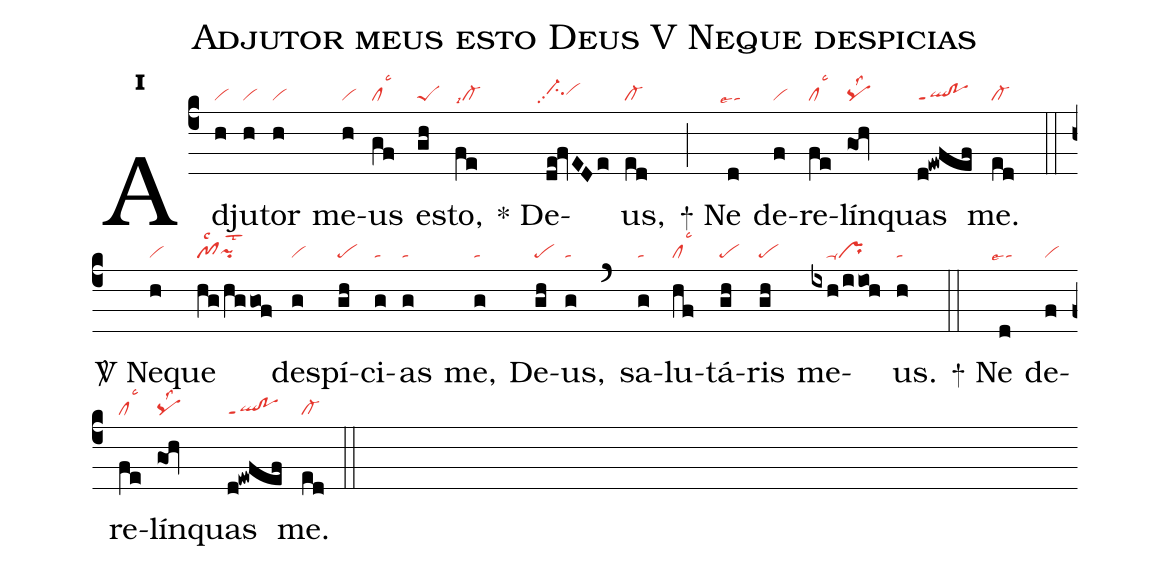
name:Adjutor meus esto Deus V Neque despicias;
office-part:re;
mode:1;
nabc-lines:1;
%%
initial-style: 1;
name: Adjutor meus esto;
mode: 1;
office-part: Responsorium;
annotation: Resp.;
annotation: i;
nabc-lines:1;
%%
(c4) Ad(h|vi)ju(h|vi)tor(h|vi) me(h|vi)us(gf|cllsc3) es(gh|peS)to,(fe|cl-lsi7) <sp>*</sp> De(de!fvEDe|ci-hhpp2vihh)us,(ed|cl-) (;)
<sp>+</sp> Ne(d|``talse7) de(f|vi)re(fe|cllsc3)lín(goh|pqlss2)quas(d!ewfef|ql!poppt1) me.(ed|cl-) (::)

<sp>V/</sp> Ne(h|vi)que(hg/hggof|pf1lsc2pihglst2) des(g|vi)pí(gh|pe)ci(g|ta)as(g|ta) me,(g|ta) De(gh|pe)us,(g|ta) (`) sa(g|ta)lu(hf|cllsc3)tá(gh|pe)ris(gh|pe) me(ixh/iioh|////ta-pr)us.(h|ta) (::)
<sp>+</sp> Ne(d|``talse7) de(f|vi)re(fe|cllsc3)lín(goh|pqlss2)quas(d!ewfef|ql!poppt1) me.(ed|cl-) (::)
